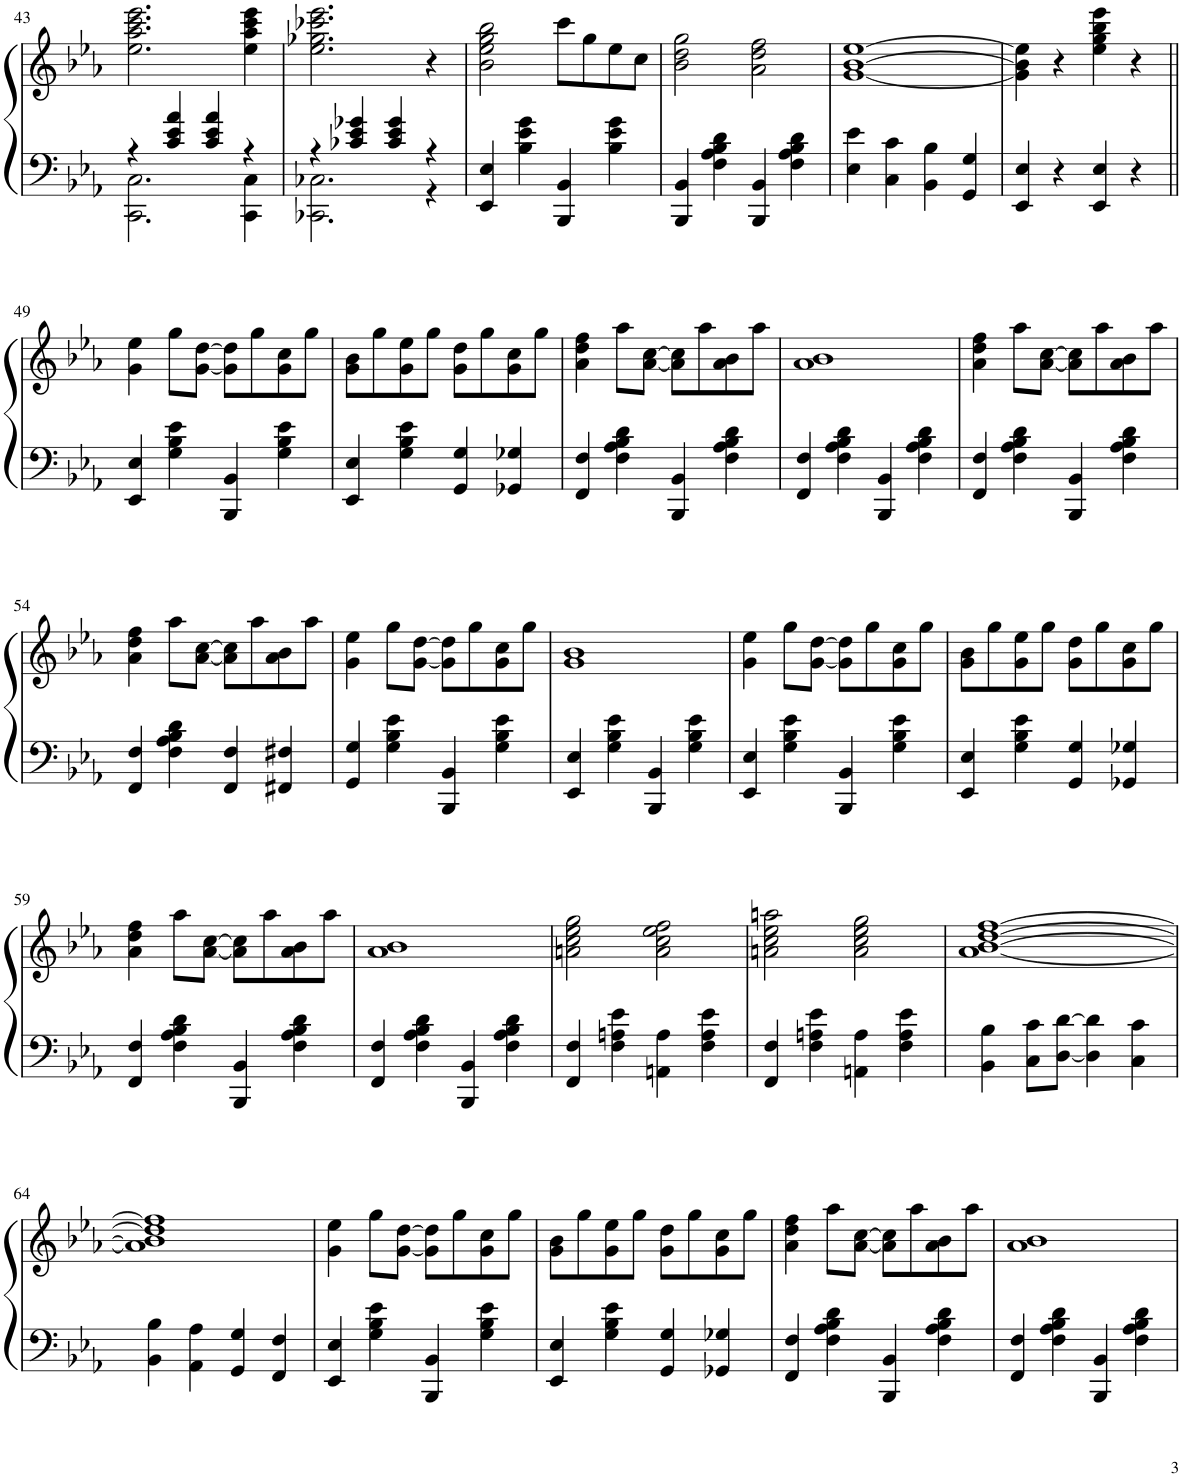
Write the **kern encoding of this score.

**kern	**kern
*part1	*part1
*staff2	*staff1
*I"Piano	*
*I'Pno.	*
!!LO:PB:g=z
*clefF4	*clefG2
*k[b-e-a-]	*k[b-e-a-]
*M2/2	*M2/2
*met(c|)	*met(c|)
=43	=43
*^	*
4r	2.CC\ 2.C\	2.ee-\ 2.aa-\ 2.ccc\ 2.eee-\
4c/ 4e-/ 4a-/	.	.
4c/ 4e-/ 4a-/	.	.
4r	4CC\ 4C\	4ee-\ 4aa-\ 4ccc\ 4eee-\
=44	=44	=44
4r	2.CC-X\ 2.C-X\	2.ee-\ 2.gg-X\ 2.ccc-X\ 2.eee-\
4c-X/ 4e-/ 4g-X/	.	.
4c-/ 4e-/ 4g-/	.	.
4r	4r	4r
*v	*v	*
=45	=45
4EE-/ 4E-/	2b-\ 2ee-\ 2gg\ 2bb-\
4B-\ 4e-\ 4g\	.
4BBB-/ 4BB-/	8ccc\L
.	8gg\
4B-\ 4e-\ 4g\	8ee-\
.	8cc\J
=46	=46
4BBB-/ 4BB-/	2b-\ 2dd\ 2gg\
4F\ 4A-\ 4B-\ 4d\	.
4BBB-/ 4BB-/	2a-\ 2dd\ 2ff\
4F\ 4A-\ 4B-\ 4d\	.
=47	=47
4E-\ 4e-\	[1g [1b- [1ee-
4C\ 4c\	.
4BB-\ 4B-\	.
4GG/ 4G/	.
=48	=48
4EE-/ 4E-/	4g\] 4b-\] 4ee-\]
4r	4r
4EE-/ 4E-/	4ee-\ 4gg\ 4bb-\ 4eee-\
4r	4r
!!LO:LB:g=z
=49||	=49||
4EE-/ 4E-/	4g\ 4ee-\
4G\ 4B-\ 4e-\	8gg\L
.	[8g\ [8dd\J
4BBB-/ 4BB-/	8g\] 8dd\]L
.	8gg\
4G\ 4B-\ 4e-\	8g\ 8cc\
.	8gg\J
=50	=50
4EE-/ 4E-/	8g\ 8b-\L
.	8gg\
4G\ 4B-\ 4e-\	8g\ 8ee-\
.	8gg\J
4GG/ 4G/	8g\ 8dd\L
.	8gg\
4GG-X/ 4G-X/	8g\ 8cc\
.	8gg\J
=51	=51
4FF/ 4F/	4a-\ 4dd\ 4ff\
4F\ 4A-\ 4B-\ 4d\	8aa-\L
.	[8a-\ [8cc\J
4BBB-/ 4BB-/	8a-\] 8cc\]L
.	8aa-\
4F\ 4A-\ 4B-\ 4d\	8a-\ 8b-\
.	8aa-\J
=52	=52
4FF/ 4F/	1a- 1b-
4F\ 4A-\ 4B-\ 4d\	.
4BBB-/ 4BB-/	.
4F\ 4A-\ 4B-\ 4d\	.
=53	=53
4FF/ 4F/	4a-\ 4dd\ 4ff\
4F\ 4A-\ 4B-\ 4d\	8aa-\L
.	[8a-\ [8cc\J
4BBB-/ 4BB-/	8a-\] 8cc\]L
.	8aa-\
4F\ 4A-\ 4B-\ 4d\	8a-\ 8b-\
.	8aa-\J
!!LO:LB:g=z
=54	=54
4FF/ 4F/	4a-\ 4dd\ 4ff\
4F\ 4A-\ 4B-\ 4d\	8aa-\L
.	[8a-\ [8cc\J
4FF/ 4F/	8a-\] 8cc\]L
.	8aa-\
4FF#X/ 4F#X/	8a-\ 8b-\
.	8aa-\J
=55	=55
4GG/ 4G/	4g\ 4ee-\
4G\ 4B-\ 4e-\	8gg\L
.	[8g\ [8dd\J
4BBB-/ 4BB-/	8g\] 8dd\]L
.	8gg\
4G\ 4B-\ 4e-\	8g\ 8cc\
.	8gg\J
=56	=56
4EE-/ 4E-/	1g 1b-
4G\ 4B-\ 4e-\	.
4BBB-/ 4BB-/	.
4G\ 4B-\ 4e-\	.
=57	=57
4EE-/ 4E-/	4g\ 4ee-\
4G\ 4B-\ 4e-\	8gg\L
.	[8g\ [8dd\J
4BBB-/ 4BB-/	8g\] 8dd\]L
.	8gg\
4G\ 4B-\ 4e-\	8g\ 8cc\
.	8gg\J
=58	=58
4EE-/ 4E-/	8g\ 8b-\L
.	8gg\
4G\ 4B-\ 4e-\	8g\ 8ee-\
.	8gg\J
4GG/ 4G/	8g\ 8dd\L
.	8gg\
4GG-X/ 4G-X/	8g\ 8cc\
.	8gg\J
!!LO:LB:g=z
=59	=59
4FF/ 4F/	4a-\ 4dd\ 4ff\
4F\ 4A-\ 4B-\ 4d\	8aa-\L
.	[8a-\ [8cc\J
4BBB-/ 4BB-/	8a-\] 8cc\]L
.	8aa-\
4F\ 4A-\ 4B-\ 4d\	8a-\ 8b-\
.	8aa-\J
=60	=60
4FF/ 4F/	1a- 1b-
4F\ 4A-\ 4B-\ 4d\	.
4BBB-/ 4BB-/	.
4F\ 4A-\ 4B-\ 4d\	.
=61	=61
4FF/ 4F/	2an\ 2cc\ 2ee-\ 2gg\
4F\ 4An\ 4e-\	.
4AAn\ 4A\	2a\ 2cc\ 2ee-\ 2ff\
4F\ 4A\ 4e-\	.
=62	=62
4FF/ 4F/	2an\ 2cc\ 2ee-\ 2aan\
4F\ 4An\ 4e-\	.
4AAn\ 4A\	2a\ 2cc\ 2ee-\ 2gg\
4F\ 4A\ 4e-\	.
=63	=63
4BB-\ 4B-\	[1a- [1b- [1dd [1ff
8C\ 8c\L	.
[8D\ [8d\J	.
4D\] 4d\]	.
4C\ 4c\	.
!!LO:LB:g=z
=64	=64
4BB-\ 4B-\	1a-] 1b-] 1dd] 1ff]
4AA-\ 4A-\	.
4GG/ 4G/	.
4FF/ 4F/	.
=65	=65
4EE-/ 4E-/	4g\ 4ee-\
4G\ 4B-\ 4e-\	8gg\L
.	[8g\ [8dd\J
4BBB-/ 4BB-/	8g\] 8dd\]L
.	8gg\
4G\ 4B-\ 4e-\	8g\ 8cc\
.	8gg\J
=66	=66
4EE-/ 4E-/	8g\ 8b-\L
.	8gg\
4G\ 4B-\ 4e-\	8g\ 8ee-\
.	8gg\J
4GG/ 4G/	8g\ 8dd\L
.	8gg\
4GG-X/ 4G-X/	8g\ 8cc\
.	8gg\J
=67	=67
4FF/ 4F/	4a-\ 4dd\ 4ff\
4F\ 4A-\ 4B-\ 4d\	8aa-\L
.	[8a-\ [8cc\J
4BBB-/ 4BB-/	8a-\] 8cc\]L
.	8aa-\
4F\ 4A-\ 4B-\ 4d\	8a-\ 8b-\
.	8aa-\J
=68	=68
4FF/ 4F/	1a- 1b-
4F\ 4A-\ 4B-\ 4d\	.
4BBB-/ 4BB-/	.
4F\ 4A-\ 4B-\ 4d\	.
=	=
*-	*-
